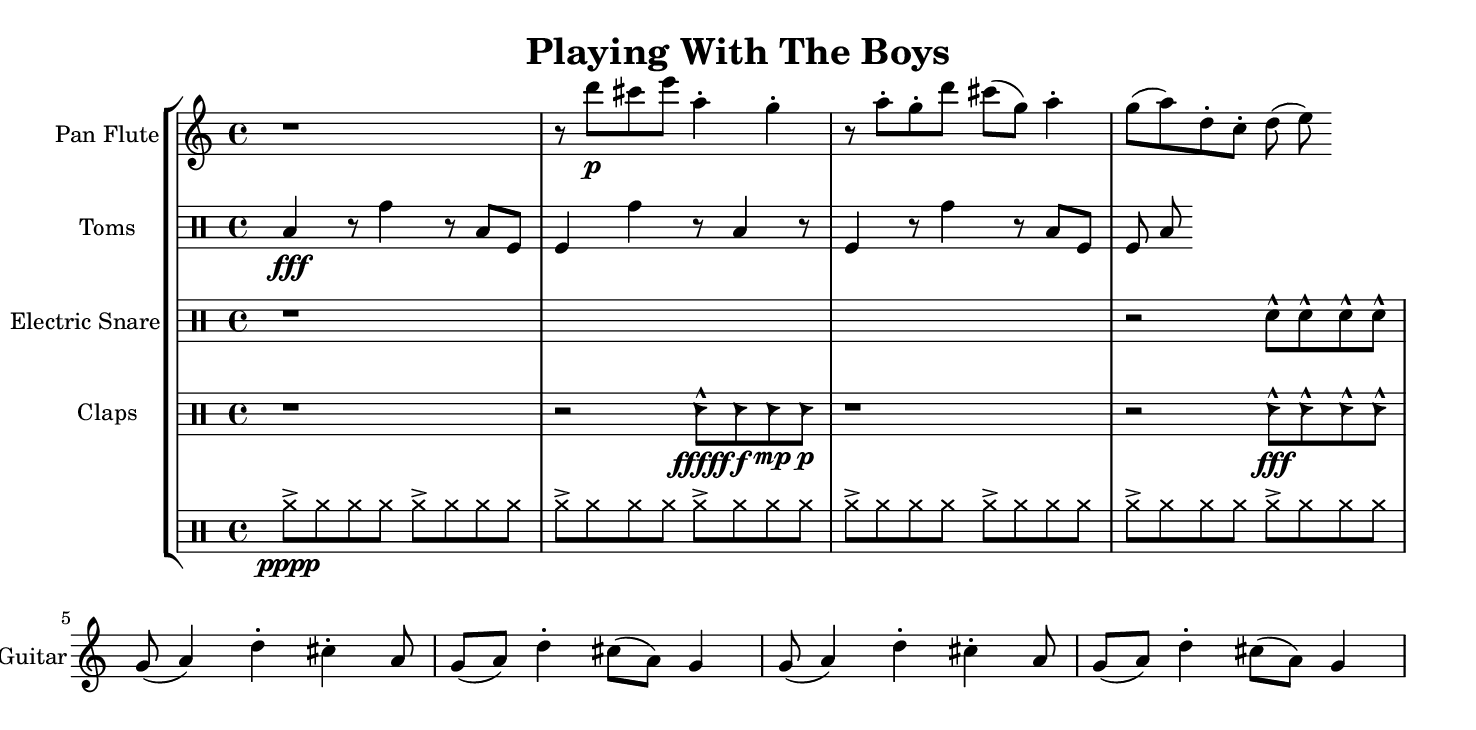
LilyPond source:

\version "2.20.0"  % necessary for upgrading to future LilyPond versions.

#(set-default-paper-size "b4")

\header{
  title = "Playing With The Boys"
}

\score {
  \layout {
    \context {
      \RemoveEmptyStaffContext
      \override VerticalAxisGroup.remove-first = ##t
    }
  }

  \midi {
    \tempo 4 = 140
  }

  \new StaffGroup <<
    \new Staff \with {
      instrumentName = "Pan Flute"
      shortInstrumentName = "Flute"
      midiInstrument = #"pan flute"
    } \relative c''' {
      r1

      r8 d\p cis e a,4-. g-.
      r8 a-. g-. d' cis( g) a4-.
      g8( a) d,-. c-. d( e)
    }

    \new Staff \with {
      instrumentName = "Electric Guitar"
      shortInstrumentName = "Guitar"
      midiInstrument = #"overdriven guitar"
    } \relative c'' {
      r1 * 4
      \repeat unfold 2 {
        g8( a4) d-. cis4-. a8
        g( a) d4-. cis8( a) g4
      }
    }

    \new DrumStaff \with {
      instrumentName = "Toms"
      midiInstrument = #"melodic tom"
    } \drummode {
      toml4\fff r8 tomh4 r8 toml8 tomfl
      tomfl4 tomh r8 toml4 r8
      tomfl4 r8 tomh4 r8 toml8 tomfl
      tomfl toml
    }

    \new DrumStaff \with {
      instrumentName = "Electric Snare"
    } \drummode {
      r1 * 3
      r2 sne8-^ sne-^ sne-^ sne-^
    }

    \new DrumStaff \with {
      instrumentName = "Claps"
    } \drummode {
      r1
      r2 hc8-^\fffff hc\f hc\mp hc\p
      r1
      r2 hc8-^\fff hc8-^ hc8-^ hc8-^
    }

    \new DrumStaff \drummode {
      cymr8->\pppp cymr cymr cymr cymr-> cymr cymr cymr
      \repeat unfold 3 {
        cymr-> cymr cymr cymr cymr-> cymr cymr cymr
      }
    }
  >>
}